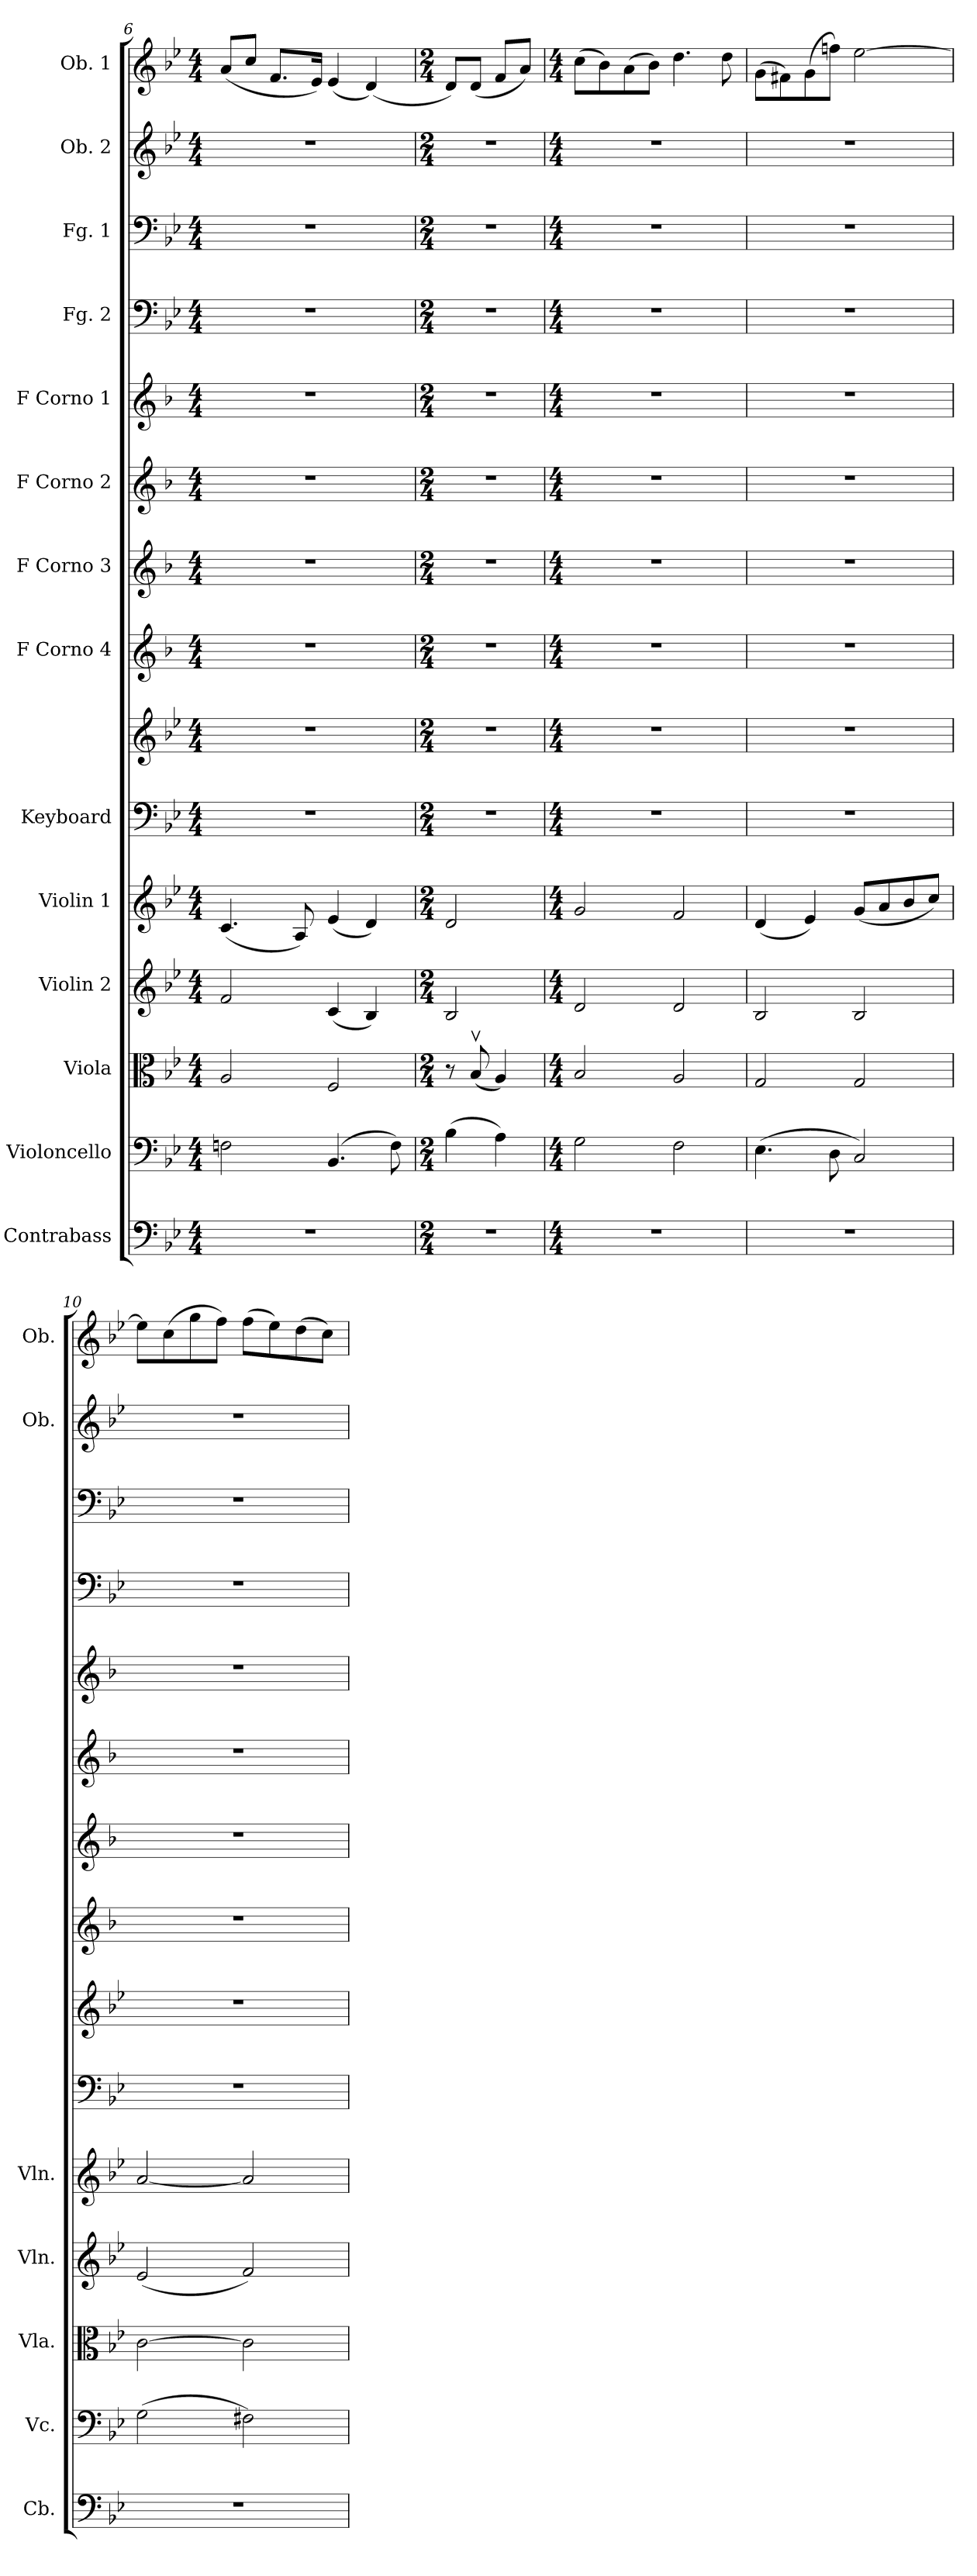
**kern	**kern	**kern	**kern	**kern	**kern	**kern	**kern	**kern	**kern	**kern	**kern	**kern	**kern	**kern
*part14	*part13	*part12	*part11	*part10	*part9	*part9	*part8	*part7	*part6	*part5	*part4	*part3	*part2	*part1
*staff15	*staff14	*staff13	*staff12	*staff11	*staff10	*staff9	*staff8	*staff7	*staff6	*staff5	*staff4	*staff3	*staff2	*staff1
*I"Contrabass	*I"Violoncello	*I"Viola	*I"Violin 2	*I"Violin 1	*I"Keyboard	*	*I"F Corno 4	*I"F Corno 3	*I"F Corno 2	*I"F Corno 1	*I"Fg. 2	*I"Fg. 1	*I"Ob. 2	*I"Ob. 1
*I'Cb.	*I'Vc.	*I'Vla.	*I'Vln.	*I'Vln.	*	*	*	*	*	*	*	*	*I'Ob.	*I'Ob.
*clefF4	*clefF4	*clefC3	*clefG2	*clefG2	*clefF4	*clefG2	*clefG2	*clefG2	*clefG2	*clefG2	*clefF4	*clefF4	*clefG2	*clefG2
*ITrd7c12	*	*	*	*	*	*	*ITrd4c7	*ITrd4c7	*ITrd4c7	*ITrd4c7	*	*	*	*
*k[b-e-]	*k[b-e-]	*k[b-e-]	*k[b-e-]	*k[b-e-]	*k[b-e-]	*k[b-e-]	*k[b-e-]	*k[b-e-]	*k[b-e-]	*k[b-e-]	*k[b-e-]	*k[b-e-]	*k[b-e-]	*k[b-e-]
*M4/4	*M4/4	*M4/4	*M4/4	*M4/4	*M4/4	*M4/4	*M4/4	*M4/4	*M4/4	*M4/4	*M4/4	*M4/4	*M4/4	*M4/4
=6	=6	=6	=6	=6	=6	=6	=6	=6	=6	=6	=6	=6	=6	=6
1r	2Fni\	2A/	2f/	(<4.c/	1r	1r	1r	1r	1r	1r	1r	1r	1r	(>8a/L
.	.	.	.	.	.	.	.	.	.	.	.	.	.	8cc/J
.	.	.	.	.	.	.	.	.	.	.	.	.	.	8.f/L
.	.	.	.	8A/)	.	.	.	.	.	.	.	.	.	.
.	.	.	.	.	.	.	.	.	.	.	.	.	.	16e-/Jk)
.	(>4.BB-/	2F/	(<4c/	(<4e-/	.	.	.	.	.	.	.	.	.	(<4e-/
.	.	.	4B-/)	4d/)	.	.	.	.	.	.	.	.	.	(<4d/)
.	8F\)	.	.	.	.	.	.	.	.	.	.	.	.	.
!!LO:PB:g=z
=7	=7	=7	=7	=7	=7	=7	=7	=7	=7	=7	=7	=7	=7	=7
*M2/4	*M2/4	*M2/4	*M2/4	*M2/4	*M2/4	*M2/4	*M2/4	*M2/4	*M2/4	*M2/4	*M2/4	*M2/4	*M2/4	*M2/4
2r	(>4B-\	8r	2B-/	2d/	2r	2r	2r	2r	2r	2r	2r	2r	2r	8d/L)
.	.	(<8B-v/	.	.	.	.	.	.	.	.	.	.	.	(<8d/J
.	4A\)	4A/)	.	.	.	.	.	.	.	.	.	.	.	8f/L
.	.	.	.	.	.	.	.	.	.	.	.	.	.	8a/J)
=8	=8	=8	=8	=8	=8	=8	=8	=8	=8	=8	=8	=8	=8	=8
*M4/4	*M4/4	*M4/4	*M4/4	*M4/4	*M4/4	*M4/4	*M4/4	*M4/4	*M4/4	*M4/4	*M4/4	*M4/4	*M4/4	*M4/4
1r	2G\	2B-/	2d/	2g/	1r	1r	1r	1r	1r	1r	1r	1r	1r	(>8cc\L
.	.	.	.	.	.	.	.	.	.	.	.	.	.	8b-\)
.	.	.	.	.	.	.	.	.	.	.	.	.	.	(>8a\
.	.	.	.	.	.	.	.	.	.	.	.	.	.	8b-\J)
.	2F\	2A/	2d/	2f/	.	.	.	.	.	.	.	.	.	4.dd\
.	.	.	.	.	.	.	.	.	.	.	.	.	.	8dd\
=9	=9	=9	=9	=9	=9	=9	=9	=9	=9	=9	=9	=9	=9	=9
1r	(>4.E-\	2G/	2B-/	(<4d/	1r	1r	1r	1r	1r	1r	1r	1r	1r	(>8g\L
.	.	.	.	.	.	.	.	.	.	.	.	.	.	8f#X\)
.	.	.	.	4e-/)	.	.	.	.	.	.	.	.	.	(>8g\
.	8D\	.	.	.	.	.	.	.	.	.	.	.	.	8ffni\J)
.	2C/)	2G/	2B-/	(<8g/L	.	.	.	.	.	.	.	.	.	[2ee-\
.	.	.	.	8a/	.	.	.	.	.	.	.	.	.	.
.	.	.	.	8b-/	.	.	.	.	.	.	.	.	.	.
.	.	.	.	8cc/J)	.	.	.	.	.	.	.	.	.	.
=10	=10	=10	=10	=10	=10	=10	=10	=10	=10	=10	=10	=10	=10	=10
1r	(>2G\	[2c\	(<2e-/	[2a/	1r	1r	1r	1r	1r	1r	1r	1r	1r	8ee-\L]
.	.	.	.	.	.	.	.	.	.	.	.	.	.	(>8cc\
.	.	.	.	.	.	.	.	.	.	.	.	.	.	8gg\
.	.	.	.	.	.	.	.	.	.	.	.	.	.	8ff\J)
.	2F#X\)	2c\]	2f/)	2a/]	.	.	.	.	.	.	.	.	.	(>8ff\L
.	.	.	.	.	.	.	.	.	.	.	.	.	.	8ee-\)
.	.	.	.	.	.	.	.	.	.	.	.	.	.	(>8dd\
.	.	.	.	.	.	.	.	.	.	.	.	.	.	8cc\J)
=	=	=	=	=	=	=	=	=	=	=	=	=	=	=
*-	*-	*-	*-	*-	*-	*-	*-	*-	*-	*-	*-	*-	*-	*-
